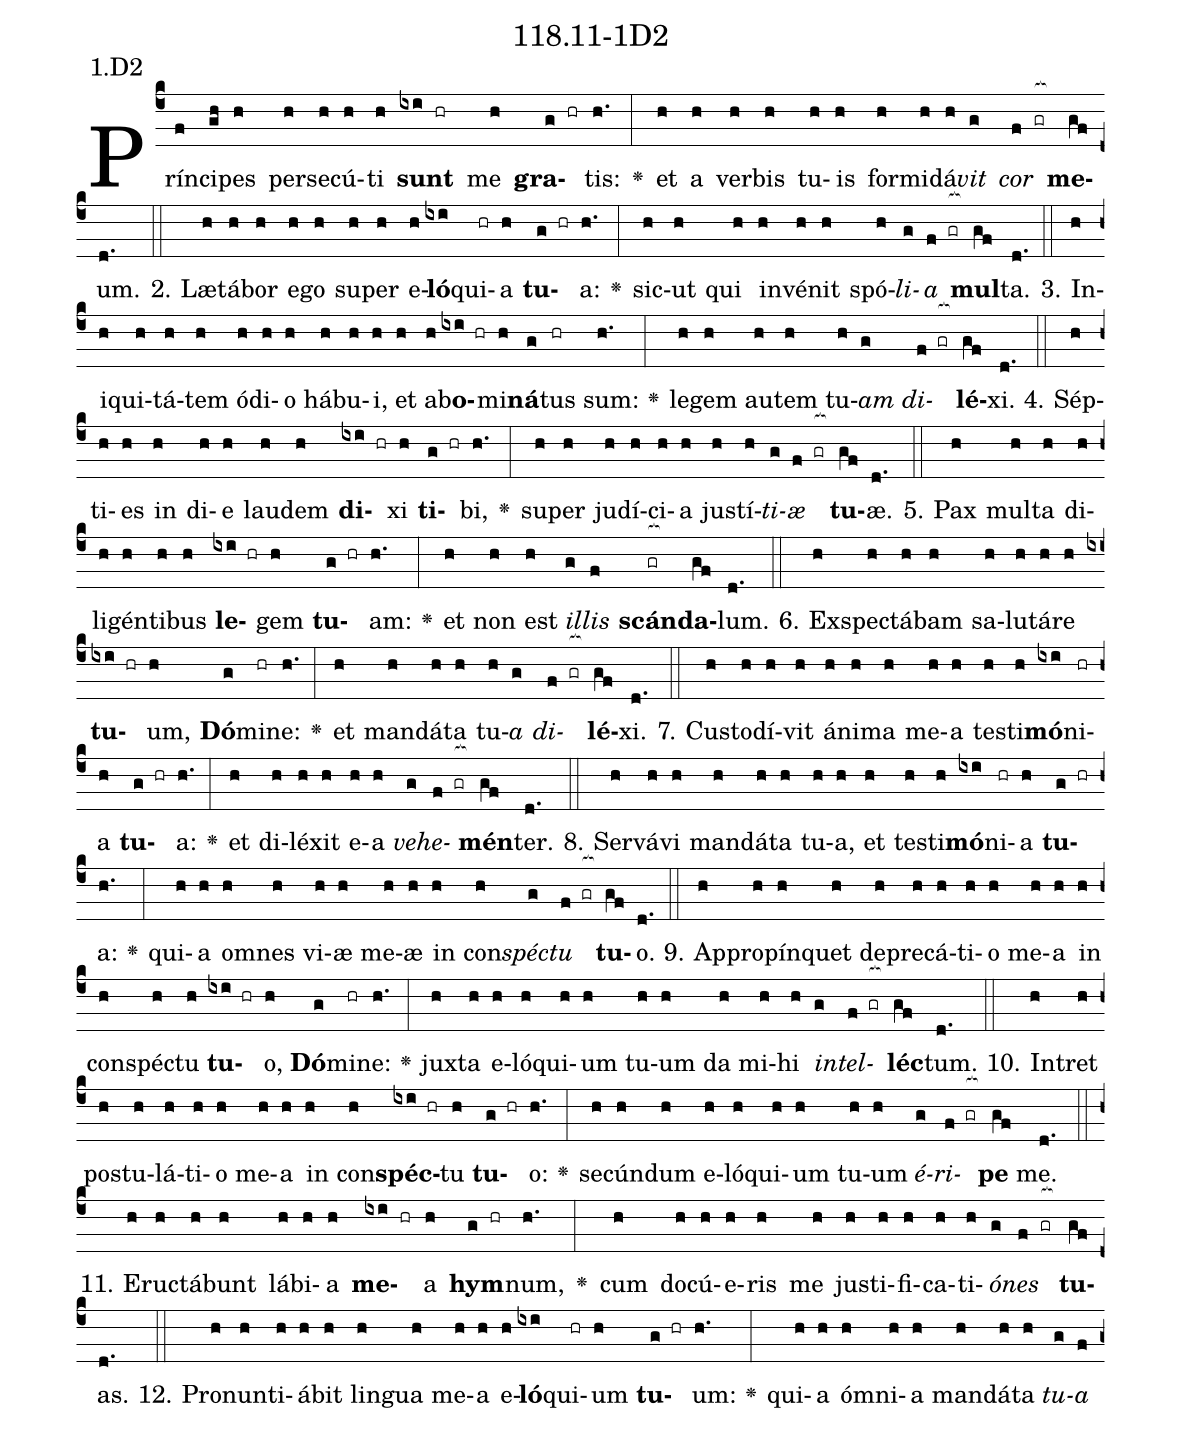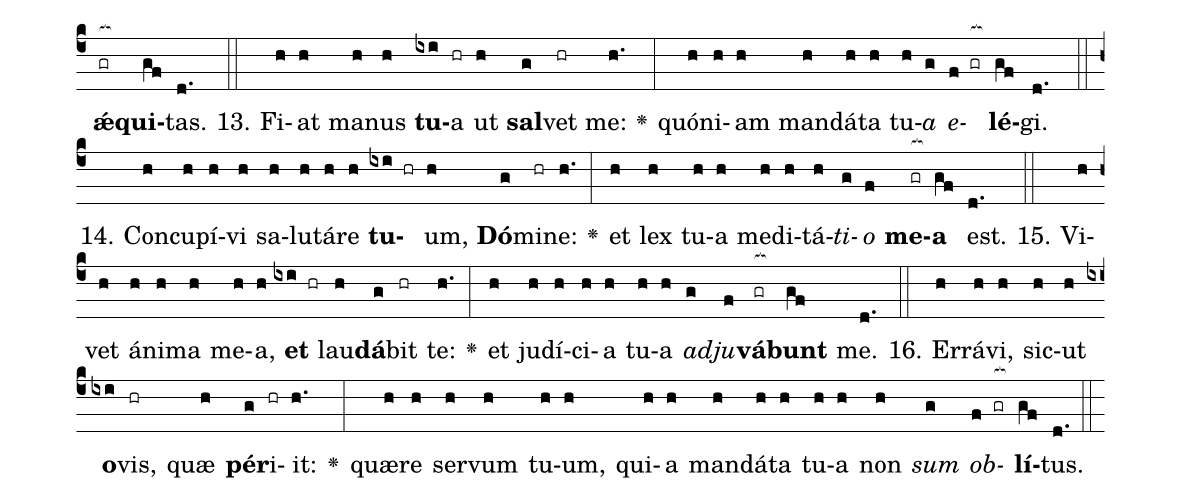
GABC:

name: 118.11-1D2;
annotation: 1.D2;
%%
(c4)Prín(f)ci(gh)pes(h) per(h)se(h)cú(h)ti(h) <b>sunt</b>(ixi hr) me(h) <b>gra</b>(g hr)tis:(h.) <v>\greheightstar</v>(:) et(h) a(h) ver(h)bis(h) tu(h)is(h) for(h)mi(h)dá(h)<i>vit</i>(g) <i>cor</i>(f gr[ocb:1{]) <b>me</b>(gf[ocb:0}])um.(d.) (::)
2. Læ(h)tá(h)bor(h) e(h)go(h) su(h)per(h) e(h)<b>ló</b>(ixi)qui(hr)a(h) <b>tu</b>(g hr)a:(h.) <v>\greheightstar</v>(:) sic(h)ut(h) qui(h) in(h)vé(h)nit(h) spó(h)<i>li</i>(g)<i>a</i>(f gr[ocb:1{]) <b>mul</b>(gf[ocb:0}])ta.(d.) (::)
3. In(h)i(h)qui(h)tá(h)tem(h) ó(h)di(h)o(h) há(h)bu(h)i,(h) et(h) ab(h)<b>o</b>(ixi hr)mi(h)<b>ná</b>(g)tus(hr) sum:(h.) <v>\greheightstar</v>(:) le(h)gem(h) au(h)tem(h) tu(h)<i>am</i>(g) <i>di</i>(f gr[ocb:1{])<b>lé</b>(gf[ocb:0}])xi.(d.) (::)
4. Sép(h)ti(h)es(h) in(h) di(h)e(h) lau(h)dem(h) <b>di</b>(ixi hr)xi(h) <b>ti</b>(g hr)bi,(h.) <v>\greheightstar</v>(:) su(h)per(h) ju(h)dí(h)ci(h)a(h) jus(h)tí(h)<i>ti</i>(g)<i>æ</i>(f gr[ocb:1{]) <b>tu</b>(gf[ocb:0}])æ.(d.) (::)
5. Pax(h) mul(h)ta(h) di(h)li(h)gén(h)ti(h)bus(h) <b>le</b>(ixi hr)gem(h) <b>tu</b>(g hr)am:(h.) <v>\greheightstar</v>(:) et(h) non(h) est(h) <i>il</i>(g)<i>lis</i>(f) <b>scán</b>(gr[ocb:1{])<b>da</b>(gf[ocb:0}])lum.(d.) (::)
6. Ex(h)spec(h)tá(h)bam(h) sa(h)lu(h)tá(h)re(h) <b>tu</b>(ixi hr)um,(h) <b>Dó</b>(g)mi(hr)ne:(h.) <v>\greheightstar</v>(:) et(h) man(h)dá(h)ta(h) tu(h)<i>a</i>(g) <i>di</i>(f gr[ocb:1{])<b>lé</b>(gf[ocb:0}])xi.(d.) (::)
7. Cus(h)to(h)dí(h)vit(h) á(h)ni(h)ma(h) me(h)a(h) tes(h)ti(h)<b>mó</b>(ixi)ni(hr)a(h) <b>tu</b>(g hr)a:(h.) <v>\greheightstar</v>(:) et(h) di(h)lé(h)xit(h) e(h)a(h) <i>ve</i>(g)<i>he</i>(f gr[ocb:1{])<b>mén</b>(gf[ocb:0}])ter.(d.) (::)
8. Ser(h)vá(h)vi(h) man(h)dá(h)ta(h) tu(h)a,(h) et(h) tes(h)ti(h)<b>mó</b>(ixi)ni(hr)a(h) <b>tu</b>(g hr)a:(h.) <v>\greheightstar</v>(:) qui(h)a(h) om(h)nes(h) vi(h)æ(h) me(h)æ(h) in(h) con(h)<i>spéc</i>(g)<i>tu</i>(f gr[ocb:1{]) <b>tu</b>(gf[ocb:0}])o.(d.) (::)
9. Ap(h)pro(h)pín(h)quet(h) de(h)pre(h)cá(h)ti(h)o(h) me(h)a(h) in(h) con(h)spéc(h)tu(h) <b>tu</b>(ixi hr)o,(h) <b>Dó</b>(g)mi(hr)ne:(h.) <v>\greheightstar</v>(:) jux(h)ta(h) e(h)ló(h)qui(h)um(h) tu(h)um(h) da(h) mi(h)hi(h) <i>in</i>(g)<i>tel</i>(f gr[ocb:1{])<b>léc</b>(gf[ocb:0}])tum.(d.) (::)
10. In(h)tret(h) pos(h)tu(h)lá(h)ti(h)o(h) me(h)a(h) in(h) con(h)<b>spéc</b>(ixi hr)tu(h) <b>tu</b>(g hr)o:(h.) <v>\greheightstar</v>(:) se(h)cún(h)dum(h) e(h)ló(h)qui(h)um(h) tu(h)um(h) <i>é</i>(g)<i>ri</i>(f gr[ocb:1{])<b>pe</b>(gf[ocb:0}]) me.(d.) (::)
11. E(h)ruc(h)tá(h)bunt(h) lá(h)bi(h)a(h) <b>me</b>(ixi hr)a(h) <b>hym</b>(g hr)num,(h.) <v>\greheightstar</v>(:) cum(h) do(h)cú(h)e(h)ris(h) me(h) jus(h)ti(h)fi(h)ca(h)ti(h)<i>ó</i>(g)<i>nes</i>(f gr[ocb:1{]) <b>tu</b>(gf[ocb:0}])as.(d.) (::)
12. Pro(h)nun(h)ti(h)á(h)bit(h) lin(h)gua(h) me(h)a(h) e(h)<b>ló</b>(ixi)qui(hr)um(h) <b>tu</b>(g hr)um:(h.) <v>\greheightstar</v>(:) qui(h)a(h) óm(h)ni(h)a(h) man(h)dá(h)ta(h) <i>tu</i>(g)<i>a</i>(f) <b>ǽ</b>(gr[ocb:1{])<b>qui</b>(gf[ocb:0}])tas.(d.) (::)
13. Fi(h)at(h) ma(h)nus(h) <b>tu</b>(ixi)a(hr) ut(h) <b>sal</b>(g)vet(hr) me:(h.) <v>\greheightstar</v>(:) quón(h)i(h)am(h) man(h)dá(h)ta(h) tu(h)<i>a</i>(g) <i>e</i>(f gr[ocb:1{])<b>lé</b>(gf[ocb:0}])gi.(d.) (::)
14. Con(h)cu(h)pí(h)vi(h) sa(h)lu(h)tá(h)re(h) <b>tu</b>(ixi hr)um,(h) <b>Dó</b>(g)mi(hr)ne:(h.) <v>\greheightstar</v>(:) et(h) lex(h) tu(h)a(h) me(h)di(h)tá(h)<i>ti</i>(g)<i>o</i>(f) <b>me</b>(gr[ocb:1{])<b>a</b>(gf[ocb:0}]) est.(d.) (::)
15. Vi(h)vet(h) á(h)ni(h)ma(h) me(h)a,(h) <b>et</b>(ixi hr) lau(h)<b>dá</b>(g)bit(hr) te:(h.) <v>\greheightstar</v>(:) et(h) ju(h)dí(h)ci(h)a(h) tu(h)a(h) <i>ad</i>(g)<i>ju</i>(f)<b>vá</b>(gr[ocb:1{])<b>bunt</b>(gf[ocb:0}]) me.(d.) (::)
16. Er(h)rá(h)vi,(h) sic(h)ut(h) <b>o</b>(ixi)vis,(hr) quæ(h) <b>pér</b>(g)i(hr)it:(h.) <v>\greheightstar</v>(:) quæ(h)re(h) ser(h)vum(h) tu(h)um,(h) qui(h)a(h) man(h)dá(h)ta(h) tu(h)a(h) non(h) <i>sum</i>(g) <i>ob</i>(f gr[ocb:1{])<b>lí</b>(gf[ocb:0}])tus.(d.) (::)
